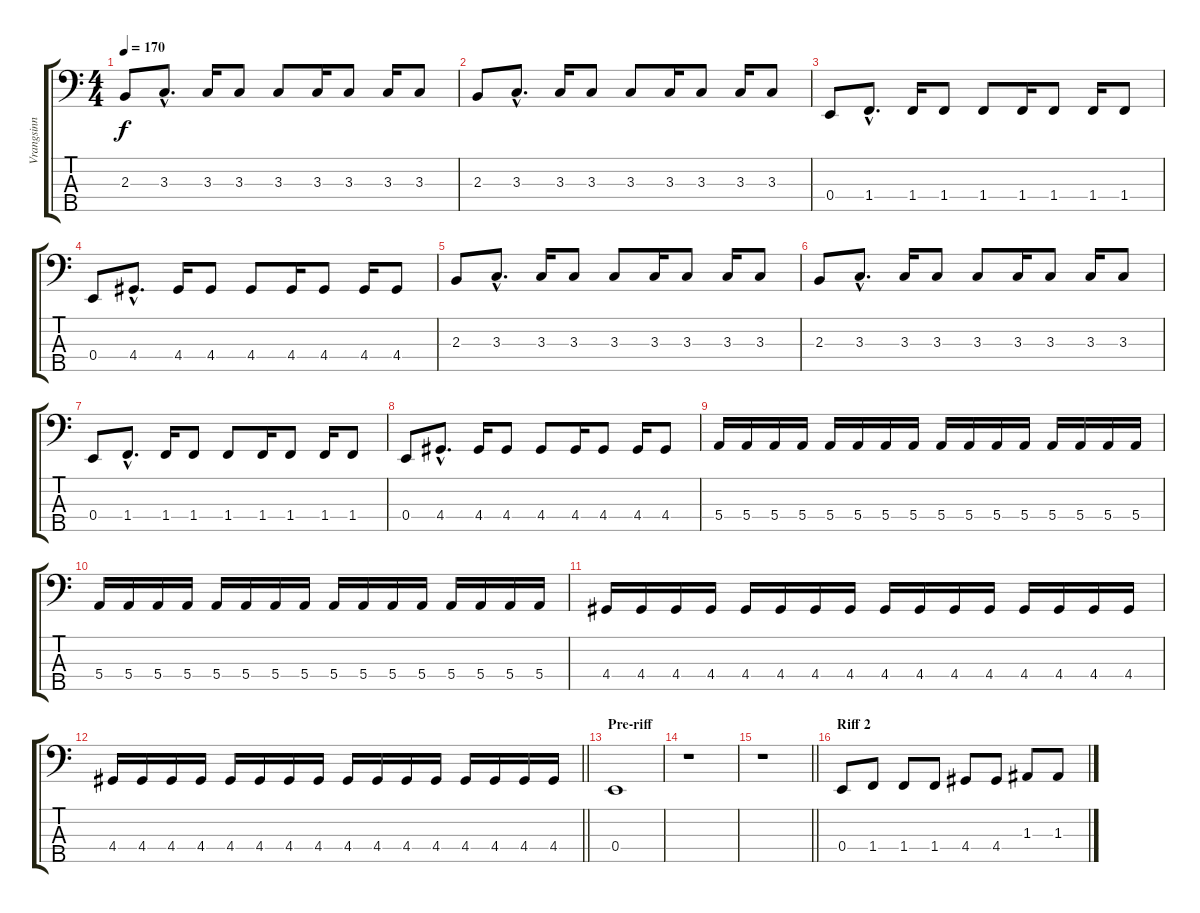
\track ("Vrangsinn" "Vrangsinn") {instrument electricbassfinger}
\staff {score tabs}
\tuning (G2 D2 A1 E1 B0) {hide}
\ts (4 4)
\tempo 170
\clef f4
\ks c
2.3.8{dy f} 3.3{hac}.8{d} 3.3.16 3.3.8 3.3.8 3.3.16 3.3.8 3.3.16 3.3.8 |
2.3.8 3.3{hac}.8{d} 3.3.16 3.3.8 3.3.8 3.3.16 3.3.8 3.3.16 3.3.8 |
0.4.8 1.4{hac}.8{d} 1.4.16 1.4.8 1.4.8 1.4.16 1.4.8 1.4.16 1.4.8 |
0.4.8 4.4{hac}.8{d} 4.4.16 4.4.8 4.4.8 4.4.16 4.4.8 4.4.16 4.4.8 |
2.3.8 3.3{hac}.8{d} 3.3.16 3.3.8 3.3.8 3.3.16 3.3.8 3.3.16 3.3.8 |
2.3.8 3.3{hac}.8{d} 3.3.16 3.3.8 3.3.8 3.3.16 3.3.8 3.3.16 3.3.8 |
0.4.8 1.4{hac}.8{d} 1.4.16 1.4.8 1.4.8 1.4.16 1.4.8 1.4.16 1.4.8 |
0.4.8 4.4{hac}.8{d} 4.4.16 4.4.8 4.4.8 4.4.16 4.4.8 4.4.16 4.4.8 |
5.4.16 5.4.16 5.4.16 5.4.16 5.4.16 5.4.16 5.4.16 5.4.16 5.4.16 5.4.16 5.4.16 5.4.16 5.4.16 5.4.16 5.4.16 5.4.16 |
5.4.16 5.4.16 5.4.16 5.4.16 5.4.16 5.4.16 5.4.16 5.4.16 5.4.16 5.4.16 5.4.16 5.4.16 5.4.16 5.4.16 5.4.16 5.4.16 |
4.4.16 4.4.16 4.4.16 4.4.16 4.4.16 4.4.16 4.4.16 4.4.16 4.4.16 4.4.16 4.4.16 4.4.16 4.4.16 4.4.16 4.4.16 4.4.16 |
\barLineRight lightlight
4.4.16 4.4.16 4.4.16 4.4.16 4.4.16 4.4.16 4.4.16 4.4.16 4.4.16 4.4.16 4.4.16 4.4.16 4.4.16 4.4.16 4.4.16 4.4.16 |
\section ("" "Pre-riff")
0.4.1 |
r.1 |
\barLineRight lightlight
r.1 |
\section ("" "Riff 2")
0.4.8 1.4.8 1.4.8 1.4.8 4.4.8 4.4.8 1.3.8 1.3.8
